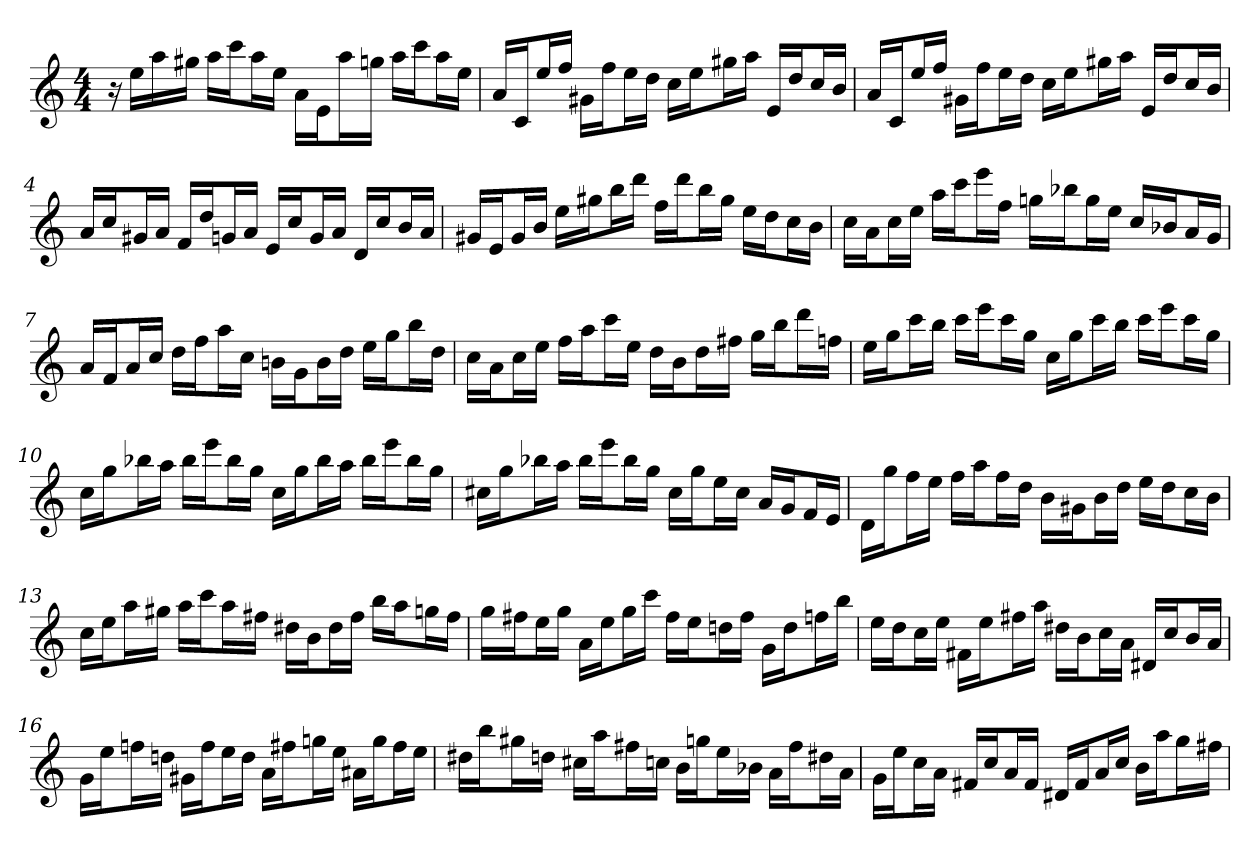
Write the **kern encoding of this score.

**kern
*part1
*staff1
*M4/4
=1
16r
16eeLL
16aa
16gg#XJJ
16aaLL
16cccJ
16aaL
16eeJJ
16aLL
16eJ
16aaL
16ggnJJ
16aaLL
16cccJ
16aaL
16eeJJ
=2
16aLL
16cJ
16eeL
16ffJJ
16g#XLL
16ffJ
16eeL
16ddJJ
16ccLL
16eeJ
16gg#XL
16aaJJ
16eLL
16ddJ
16ccL
16bJJ
=3
16aLL
16cJ
16eeL
16ffJJ
16g#XLL
16ffJ
16eeL
16ddJJ
16ccLL
16eeJ
16gg#XL
16aaJJ
16eLL
16ddJ
16ccL
16bJJ
=4
16aLL
16ccJ
16g#XL
16aJJ
16fLL
16ddJ
16gnL
16aJJ
16eLL
16ccJ
16gL
16aJJ
16dLL
16ccJ
16bL
16aJJ
=5
16g#XLL
16eJ
16g#L
16bJJ
16eeLL
16gg#XJ
16bbL
16dddJJ
16ffLL
16dddJ
16bbL
16gg#JJ
16eeLL
16ddJ
16ccL
16bJJ
=6
16ccLL
16aJ
16ccL
16eeJJ
16aaLL
16cccJ
16eeeL
16ffJJ
16ggnLL
16bb-XJ
16ggL
16eeJJ
16ccLL
16b-XJ
16aL
16gJJ
=7
16aLL
16fJ
16aL
16ccJJ
16ddLL
16ffJ
16aaL
16ccJJ
16bnLL
16gJ
16bL
16ddJJ
16eeLL
16ggJ
16bbL
16ddJJ
=8
16ccLL
16aJ
16ccL
16eeJJ
16ffLL
16aaJ
16cccL
16eeJJ
16ddLL
16bJ
16ddL
16ff#XJJ
16ggLL
16bbJ
16dddL
16ffnJJ
=9
16eeLL
16ggJ
16cccL
16bbJJ
16cccLL
16eeeJ
16cccL
16ggJJ
16ccLL
16ggJ
16cccL
16bbJJ
16cccLL
16eeeJ
16cccL
16ggJJ
=10
16ccLL
16ggJ
16bb-XL
16aaJJ
16bb-LL
16eeeJ
16bb-L
16ggJJ
16ccLL
16ggJ
16bb-L
16aaJJ
16bb-LL
16eeeJ
16bb-L
16ggJJ
=11
16cc#XLL
16ggJ
16bb-XL
16aaJJ
16bb-LL
16eeeJ
16bb-L
16ggJJ
16cc#LL
16ggJ
16eeL
16cc#JJ
16aLL
16gJ
16fL
16eJJ
=12
16dLL
16ggJ
16ffL
16eeJJ
16ffLL
16aaJ
16ffL
16ddJJ
16bLL
16g#XJ
16bL
16ddJJ
16eeLL
16ddJ
16ccL
16bJJ
=13
16ccLL
16eeJ
16aaL
16gg#XJJ
16aaLL
16cccJ
16aaL
16ff#XJJ
16dd#XLL
16bJ
16dd#L
16ff#JJ
16bbLL
16aaJ
16ggnL
16ff#JJ
=14
16ggLL
16ff#XJ
16eeL
16ggJJ
16aLL
16eeJ
16ggL
16cccJJ
16ff#LL
16eeJ
16ddnL
16ff#JJ
16gLL
16ddJ
16ffnL
16bbJJ
=15
16eeLL
16ddJ
16ccL
16eeJJ
16f#XLL
16eeJ
16ff#XL
16aaJJ
16dd#XLL
16bJ
16ccL
16aJJ
16d#XLL
16ccJ
16bL
16aJJ
=16
16gLL
16eeJ
16ffnL
16ddnJJ
16g#XLL
16ffJ
16eeL
16ddJJ
16aLL
16ff#XJ
16ggnL
16eeJJ
16a#XLL
16ggJ
16ff#L
16eeJJ
=17
16dd#XLL
16bbJ
16gg#XL
16ddnJJ
16cc#XLL
16aaJ
16ff#XL
16ccnJJ
16bLL
16ggnJ
16eeL
16b-XJJ
16aLL
16ff#J
16dd#XL
16aJJ
=18
16gLL
16eeJ
16ccL
16aJJ
16f#XLL
16ccJ
16aL
16f#JJ
16d#XLL
16f#J
16aL
16ccJJ
16bLL
16aaJ
16ggL
16ff#XJJ
=
*-
